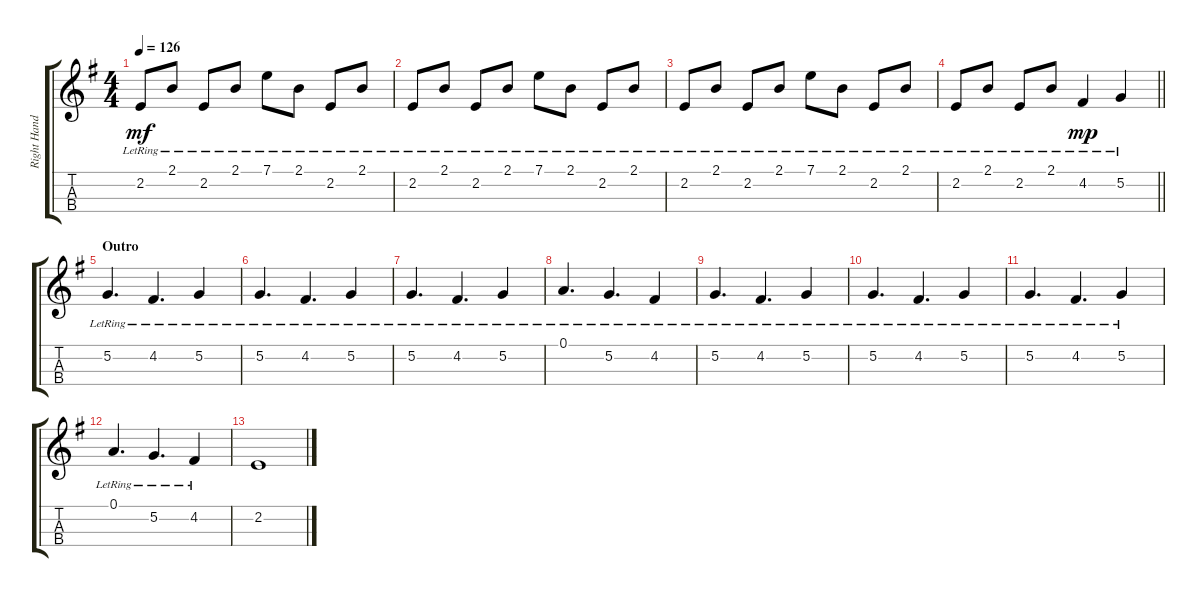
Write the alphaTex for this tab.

\track ("Right Hand Piano" "Right Hand") {instrument acousticgrandpiano}
\staff {score tabs}
\tuning (A4 D4 G3 C3) {hide}
\ts (4 4)
\tempo 126
\clef g2
\ks eminor
2.2{lr}.8{dy mf} 2.1{lr}.8 2.2{lr}.8 2.1{lr}.8 7.1{lr}.8 2.1{lr}.8 2.2{lr}.8 2.1{lr}.8 |
2.2{lr}.8 2.1{lr}.8 2.2{lr}.8 2.1{lr}.8 7.1{lr}.8 2.1{lr}.8 2.2{lr}.8 2.1{lr}.8 |
2.2{lr}.8 2.1{lr}.8 2.2{lr}.8 2.1{lr}.8 7.1{lr}.8 2.1{lr}.8 2.2{lr}.8 2.1{lr}.8 |
\barLineRight lightlight
2.2{lr}.8 2.1{lr}.8 2.2{lr}.8 2.1{lr}.8 4.2{lr}.4{dy mp} 5.2{lr}.4 |
\section ("" "Outro")
5.2{lr}.4{d} 4.2{lr}.4{d} 5.2{lr}.4 |
5.2{lr}.4{d} 4.2{lr}.4{d} 5.2{lr}.4 |
5.2{lr}.4{d} 4.2{lr}.4{d} 5.2{lr}.4 |
0.1{lr}.4{d} 5.2{lr}.4{d} 4.2{lr}.4 |
5.2{lr}.4{d} 4.2{lr}.4{d} 5.2{lr}.4 |
5.2{lr}.4{d} 4.2{lr}.4{d} 5.2{lr}.4 |
5.2{lr}.4{d} 4.2{lr}.4{d} 5.2{lr}.4 |
0.1{lr}.4{d} 5.2{lr}.4{d} 4.2{lr}.4 |
2.2.1
